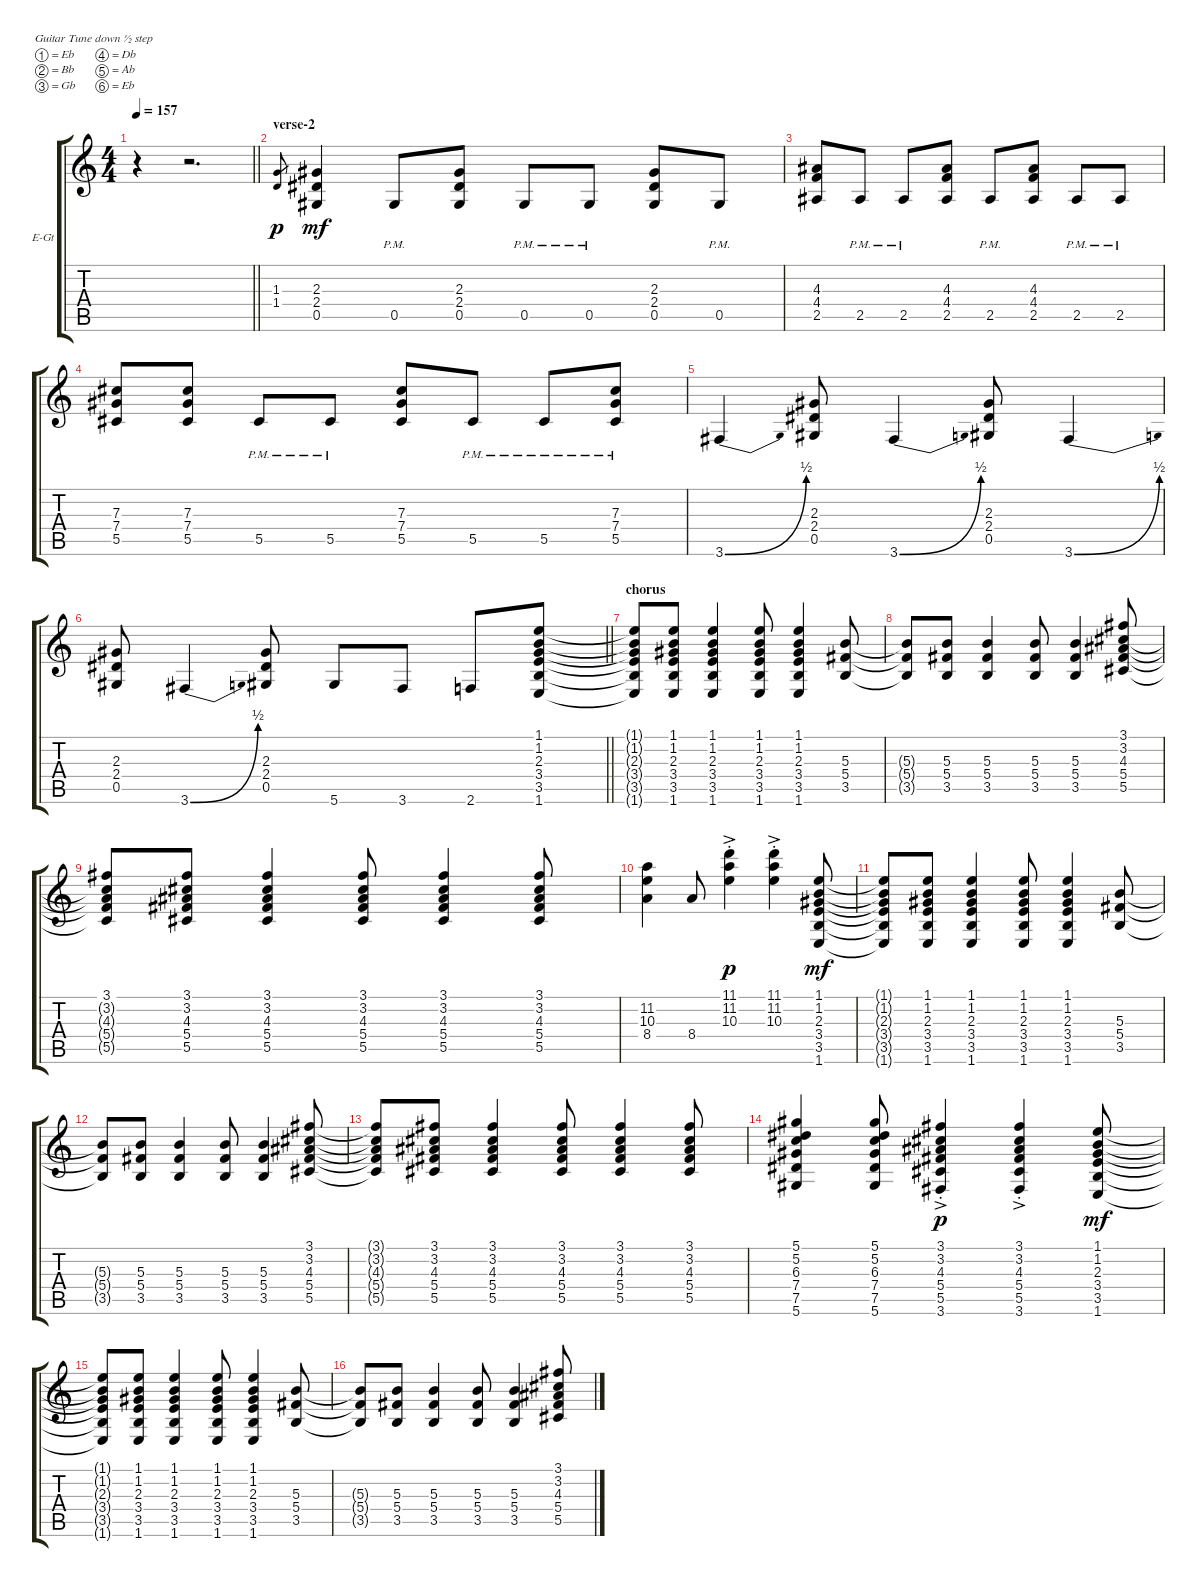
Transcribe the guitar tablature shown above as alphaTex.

\bracketExtendMode groupsimilarinstruments
\firstSystemTrackNameOrientation horizontal
\otherSystemsTrackNameOrientation horizontal
\track ("Electric Guitar" "E-Gt") {instrument distortionguitar}
\staff {score tabs}
\tuning (Eb4 Bb3 Gb3 Db3 Ab2 Eb2)
\ts (4 4)
\tempo 157
\clef g2
\barLineRight lightlight
\ks c
r.4{dy mf} r.2{d} |
\section ("" "verse-2")
(1.3 1.4).8{gr dy p} (2.3 2.4 0.5).4{dy mf} 0.5{pm}.8 (2.3 2.4 0.5).8 0.5{pm}.8 0.5{pm}.8 (2.3 2.4 0.5).8 0.5{pm}.8 |
(4.3 4.4 2.5).8 2.5{pm}.8 2.5{pm}.8 (4.3 4.4 2.5).8 2.5{pm}.8 (4.3 4.4 2.5).8 2.5{pm}.8 2.5{pm}.8 |
(7.3 7.4 5.5).8 (7.3 7.4 5.5).8 5.5{pm}.8 5.5{pm}.8 (7.3 7.4 5.5).8 5.5{pm}.8 5.5{pm}.8 (7.3 7.4 5.5{pm}).8 |
3.6{be (bend 0 0 60 2)}.4 (2.3 2.4 0.5).8 3.6{be (bend 0 0 60 2)}.4 (2.3 2.4 0.5).8 3.6{be (bend 0 0 60 2)}.4 |
\barLineRight lightlight
(2.3 2.4 0.5).8 3.6{be (bend 0 0 60 2)}.4 (2.3 2.4 0.5).8 5.6.8 3.6.8 2.6.8 (1.1 1.2 2.3 3.4 3.5 1.6).8 |
\section ("" "chorus")
(1.1{t} 1.2{t} 2.3{t} 3.4{t} 3.5{t} 1.6{t}).8 (1.1 1.2 2.3 3.4 3.5 1.6).8 (1.1 1.2 2.3 3.4 3.5 1.6).4 (1.1 1.2 2.3 3.4 3.5 1.6).8 (1.1 1.2 2.3 3.4 3.5 1.6).4 (5.3 5.4 3.5).8 |
(5.3{t} 5.4{t} 3.5{t}).8 (5.3 5.4 3.5).8 (5.3 5.4 3.5).4 (5.3 5.4 3.5).8 (5.3 5.4 3.5).4 (3.1 3.2 4.3 5.4 5.5).8 |
(3.1 3.2{t} 4.3{t} 5.4{t} 5.5{t}).8 (3.1 3.2 4.3 5.4 5.5).8 (3.1 3.2 4.3 5.4 5.5).4 (3.1 3.2 4.3 5.4 5.5).8 (3.1 3.2 4.3 5.4 5.5).4 (3.1 3.2 4.3 5.4 5.5).8 |
\scale
0.383378 (11.2 10.3 8.4).4 8.4.8 (11.1{ac st} 11.2{ac st} 10.3{ac st}).4{dy p} (11.1{ac st} 11.2{ac st} 10.3{ac st}).4 (1.1 1.2 2.3 3.4 3.5 1.6).8{dy mf} |
\scale
0.241287 (1.1{t} 1.2{t} 2.3{t} 3.4{t} 3.5{t} 1.6{t}).8 (1.1 1.2 2.3 3.4 3.5 1.6).8 (1.1 1.2 2.3 3.4 3.5 1.6).4 (1.1 1.2 2.3 3.4 3.5 1.6).8 (1.1 1.2 2.3 3.4 3.5 1.6).4 (5.3 5.4 3.5).8 |
\scale
0.187668 (5.3{t} 5.4{t} 3.5{t}).8 (5.3 5.4 3.5).8 (5.3 5.4 3.5).4 (5.3 5.4 3.5).8 (5.3 5.4 3.5).4 (3.1 3.2 4.3 5.4 5.5).8 |
\scale
0.187668 (3.1{t} 3.2{t} 4.3{t} 5.4{t} 5.5{t}).8 (3.1 3.2 4.3 5.4 5.5).8 (3.1 3.2 4.3 5.4 5.5).4 (3.1 3.2 4.3 5.4 5.5).8 (3.1 3.2 4.3 5.4 5.5).4 (3.1 3.2 4.3 5.4 5.5).8 |
(5.1 5.2 6.3 7.4 7.5 5.6).4 (5.1 5.2 6.3 7.4 7.5 5.6).8 (3.1{ac st} 3.2{ac st} 4.3{ac st} 5.4{ac st} 5.5{ac st} 3.6{ac st}).4{dy p} (3.1{ac st} 3.2{ac st} 4.3{ac st} 5.4{ac st} 5.5{ac st} 3.6{ac st}).4 (1.1 1.2 2.3 3.4 3.5 1.6).8{dy mf} |
(1.1{t} 1.2{t} 2.3{t} 3.4{t} 3.5{t} 1.6{t}).8 (1.1 1.2 2.3 3.4 3.5 1.6).8 (1.1 1.2 2.3 3.4 3.5 1.6).4 (1.1 1.2 2.3 3.4 3.5 1.6).8 (1.1 1.2 2.3 3.4 3.5 1.6).4 (5.3 5.4 3.5).8 |
(5.3{t} 5.4{t} 3.5{t}).8 (5.3 5.4 3.5).8 (5.3 5.4 3.5).4 (5.3 5.4 3.5).8 (5.3 5.4 3.5).4 (3.1 3.2 4.3 5.4 5.5).8
